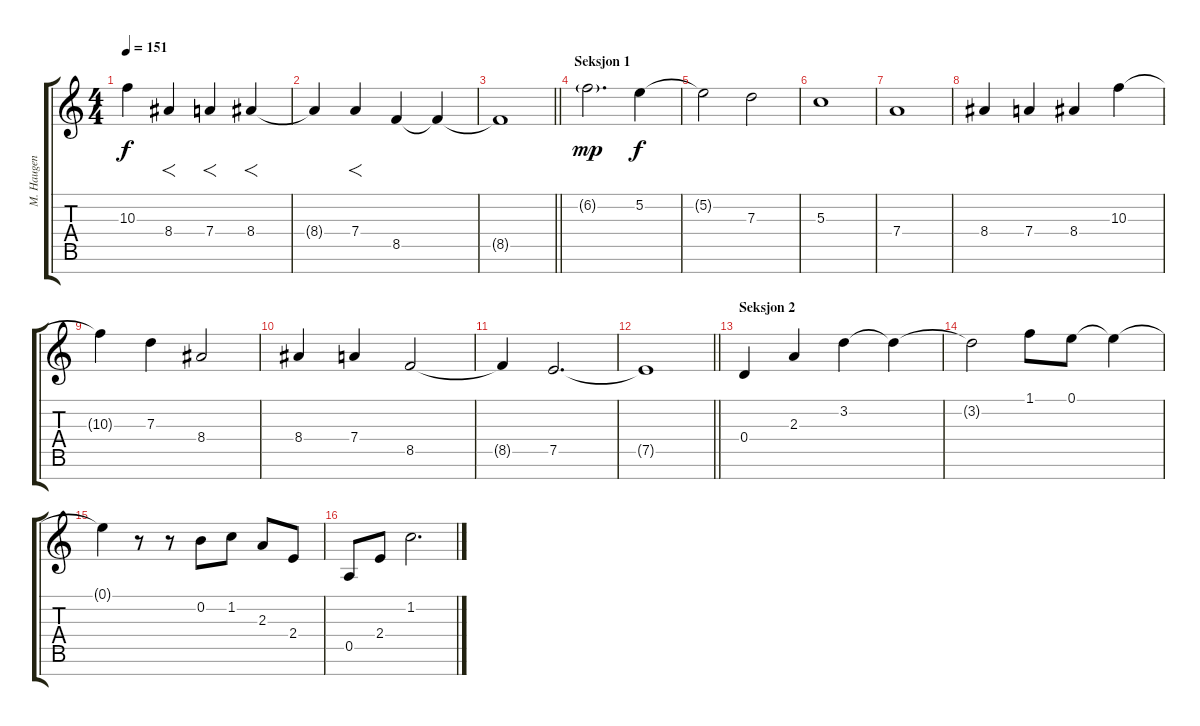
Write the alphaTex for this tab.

\track ("M. Haugen" "M. Haugen") {instrument distortionguitar}
\staff {score tabs}
\tuning (E4 B3 G3 D3 A2 E2 B1) {hide}
\ts (4 4)
\tempo 151
\clef g2
\ks c
10.3{t}.4{dy f} 8.4.4{f} 7.4.4{f} 8.4.4{f} |
8.4{t}.4 7.4.4{f} 8.5.4{volume 4} 8.5{t}.4{volume 0} |
\barLineRight lightlight
8.5{t}.1 |
\section ("" "Seksjon 1")
6.2{g}.2{d dy mp volume 9 instrument electricguitarclean} 5.2.4{dy f volume 12} |
5.2{t}.2 7.3.2 |
5.3.1 |
7.4.1 |
8.4.4 7.4.4 8.4.4 10.3.4 |
10.3{t}.4 7.3.4 8.4.2 |
8.4.4 7.4.4 8.5.2 |
8.5{t}.4 7.5.2{d} |
\barLineRight lightlight
7.5{t}.1 |
\section ("" "Seksjon 2")
0.4.4 2.3.4 3.2.4 3.2{t}.4 |
3.2{t}.2 1.1.8 0.1.8 0.1{t}.4 |
0.1{t}.4 r.8 r.8 0.2.8 1.2.8 2.3.8 2.4.8 |
0.5.8 2.4.8 1.2.2{d}
